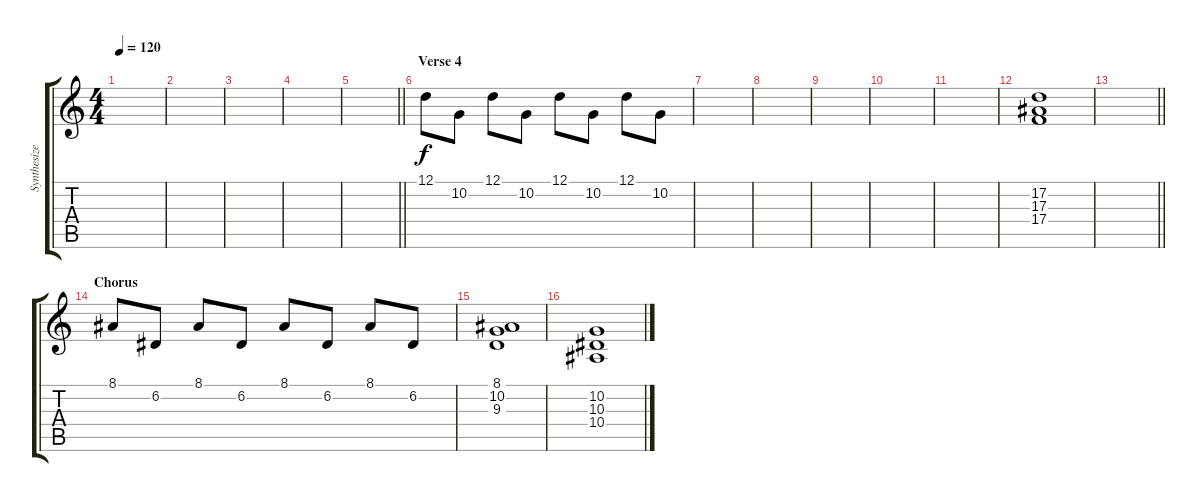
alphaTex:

\track ("Synthesizer low" "Synthesize") {instrument synthstrings2}
\staff {score tabs}
\tuning (D4 A3 F3 C3 G2 D2) {hide}
\ts (4 4)
\tempo 120
\clef g2
\ks c
|
|
|
|
\barLineRight lightlight
|
\section ("" "Verse 4")
12.1.8 10.2.8 12.1.8 10.2.8 12.1.8 10.2.8 12.1.8 10.2.8 |
|
|
|
|
|
(17.2 17.3 17.4).1{volume 7} |
\barLineRight lightlight
|
\section ("" "Chorus")
8.1.8 6.2.8 8.1.8 6.2.8 8.1.8 6.2.8 8.1.8 6.2.8 |
(8.1 10.2 9.3).1 |
(10.2 10.3 10.4).1
